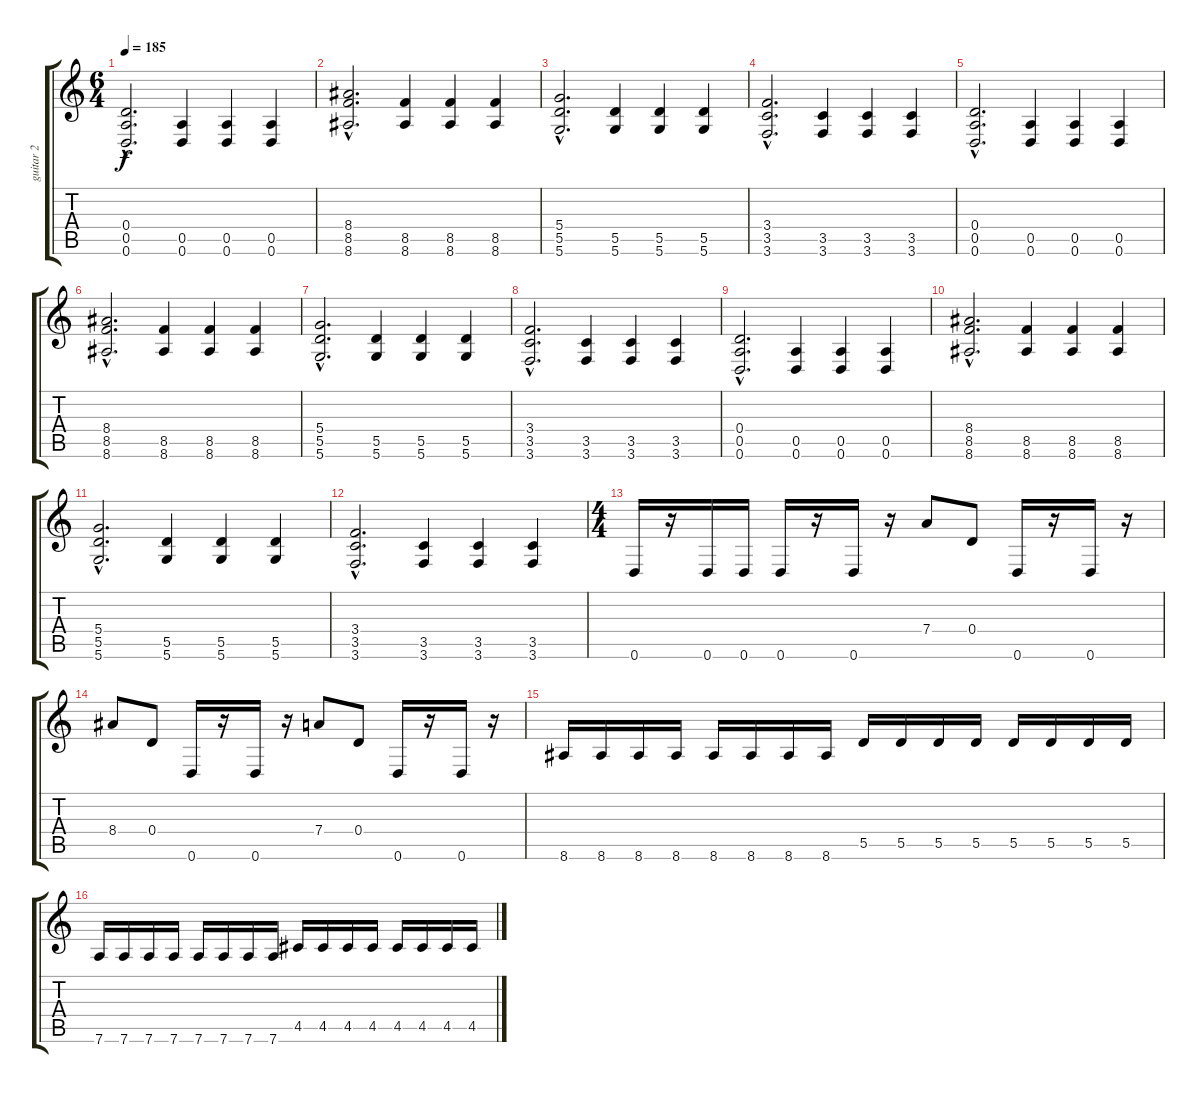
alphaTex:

\track ("guitar 2" "guitar 2") {instrument overdrivenguitar}
\staff {score tabs}
\tuning (E4 B3 G3 D3 A2 D2) {hide}
\ts (6 4)
\tempo 185
\clef g2
\ks c
(0.4{hac} 0.5{hac} 0.6{hac}).2{d dy f} (0.5 0.6).4 (0.5 0.6).4 (0.5 0.6).4 |
(8.4{hac} 8.5{hac} 8.6{hac}).2{d} (8.5 8.6).4 (8.5 8.6).4 (8.5 8.6).4 |
(5.4{hac} 5.5{hac} 5.6{hac}).2{d} (5.5 5.6).4 (5.5 5.6).4 (5.5 5.6).4 |
(3.4{hac} 3.5{hac} 3.6{hac}).2{d} (3.5 3.6).4 (3.5 3.6).4 (3.5 3.6).4 |
(0.4{hac} 0.5{hac} 0.6{hac}).2{d} (0.5 0.6).4 (0.5 0.6).4 (0.5 0.6).4 |
(8.4{hac} 8.5{hac} 8.6{hac}).2{d} (8.5 8.6).4 (8.5 8.6).4 (8.5 8.6).4 |
(5.4{hac} 5.5{hac} 5.6{hac}).2{d} (5.5 5.6).4 (5.5 5.6).4 (5.5 5.6).4 |
(3.4{hac} 3.5{hac} 3.6{hac}).2{d} (3.5 3.6).4 (3.5 3.6).4 (3.5 3.6).4 |
(0.4{hac} 0.5{hac} 0.6{hac}).2{d} (0.5 0.6).4 (0.5 0.6).4 (0.5 0.6).4 |
(8.4{hac} 8.5{hac} 8.6{hac}).2{d} (8.5 8.6).4 (8.5 8.6).4 (8.5 8.6).4 |
(5.4{hac} 5.5{hac} 5.6{hac}).2{d} (5.5 5.6).4 (5.5 5.6).4 (5.5 5.6).4 |
(3.4{hac} 3.5{hac} 3.6{hac}).2{d} (3.5 3.6).4 (3.5 3.6).4 (3.5 3.6).4 |
\ts (4 4)
0.6.16 r.16 0.6.16 0.6.16 0.6.16 r.16 0.6.16 r.16 7.4.8 0.4.8 0.6.16 r.16 0.6.16 r.16 |
8.4.8 0.4.8 0.6.16 r.16 0.6.16 r.16 7.4.8 0.4.8 0.6.16 r.16 0.6.16 r.16 |
8.6.16 8.6.16 8.6.16 8.6.16 8.6.16 8.6.16 8.6.16 8.6.16 5.5.16 5.5.16 5.5.16 5.5.16 5.5.16 5.5.16 5.5.16 5.5.16 |
7.6.16 7.6.16 7.6.16 7.6.16 7.6.16 7.6.16 7.6.16 7.6.16 4.5.16 4.5.16 4.5.16 4.5.16 4.5.16 4.5.16 4.5.16 4.5.16
